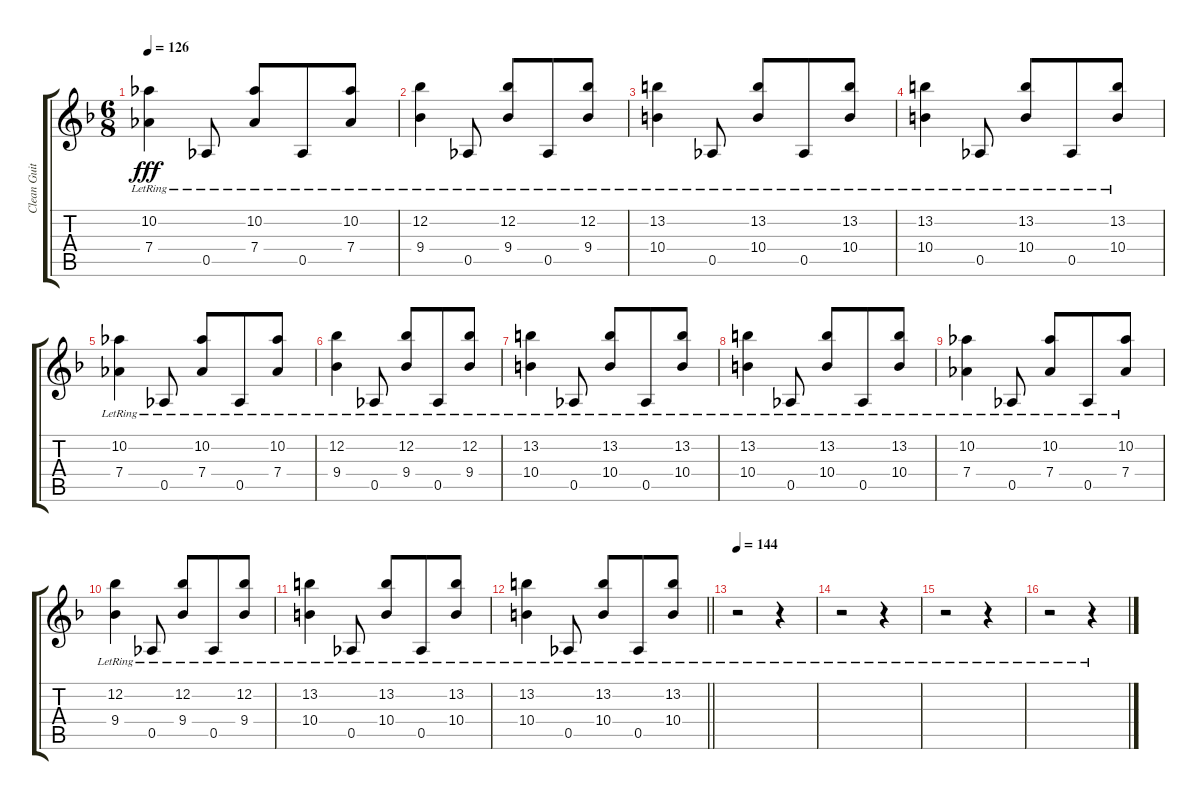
\track ("Clean Guitar" "Clean Guit") {instrument acousticguitarsteel}
\staff {score tabs}
\tuning (Eb4 Bb3 Gb3 Db3 Ab2 Eb2) {hide}
\ts (6 8)
\tempo 126
\clef g2
\ks f
(10.2{lr} 7.4{lr}).4{dy fff} 0.5{lr}.8 (10.2{lr} 7.4{lr}).8 0.5{lr}.8 (10.2{lr} 7.4{lr}).8 |
(12.2{lr} 9.4{lr}).4 0.5{lr}.8 (12.2{lr} 9.4{lr}).8 0.5{lr}.8 (12.2{lr} 9.4{lr}).8 |
(13.2{lr} 10.4{lr}).4 0.5{lr}.8 (13.2{lr} 10.4{lr}).8 0.5{lr}.8 (13.2{lr} 10.4{lr}).8 |
(13.2{lr} 10.4{lr}).4 0.5{lr}.8 (13.2{lr} 10.4{lr}).8 0.5{lr}.8 (13.2{lr} 10.4{lr}).8 |
(10.2{lr} 7.4{lr}).4 0.5{lr}.8 (10.2{lr} 7.4{lr}).8 0.5{lr}.8 (10.2{lr} 7.4{lr}).8 |
(12.2{lr} 9.4{lr}).4 0.5{lr}.8 (12.2{lr} 9.4{lr}).8 0.5{lr}.8 (12.2{lr} 9.4{lr}).8 |
(13.2{lr} 10.4{lr}).4 0.5{lr}.8 (13.2{lr} 10.4{lr}).8 0.5{lr}.8 (13.2{lr} 10.4{lr}).8 |
(13.2{lr} 10.4{lr}).4 0.5{lr}.8 (13.2{lr} 10.4{lr}).8 0.5{lr}.8 (13.2{lr} 10.4{lr}).8 |
(10.2{lr} 7.4{lr}).4 0.5{lr}.8 (10.2{lr} 7.4{lr}).8 0.5{lr}.8 (10.2{lr} 7.4{lr}).8 |
(12.2{lr} 9.4{lr}).4 0.5{lr}.8 (12.2{lr} 9.4{lr}).8 0.5{lr}.8 (12.2{lr} 9.4{lr}).8 |
(13.2{lr} 10.4{lr}).4 0.5{lr}.8 (13.2{lr} 10.4{lr}).8 0.5{lr}.8 (13.2{lr} 10.4{lr}).8 |
\barLineRight lightlight
(13.2{lr} 10.4{lr}).4 0.5{lr}.8 (13.2{lr} 10.4{lr}).8 0.5{lr}.8 (13.2{lr} 10.4{lr}).8 |
\tempo 144
r.2 r.4 |
r.2 r.4 |
r.2 r.4 |
r.2 r.4
